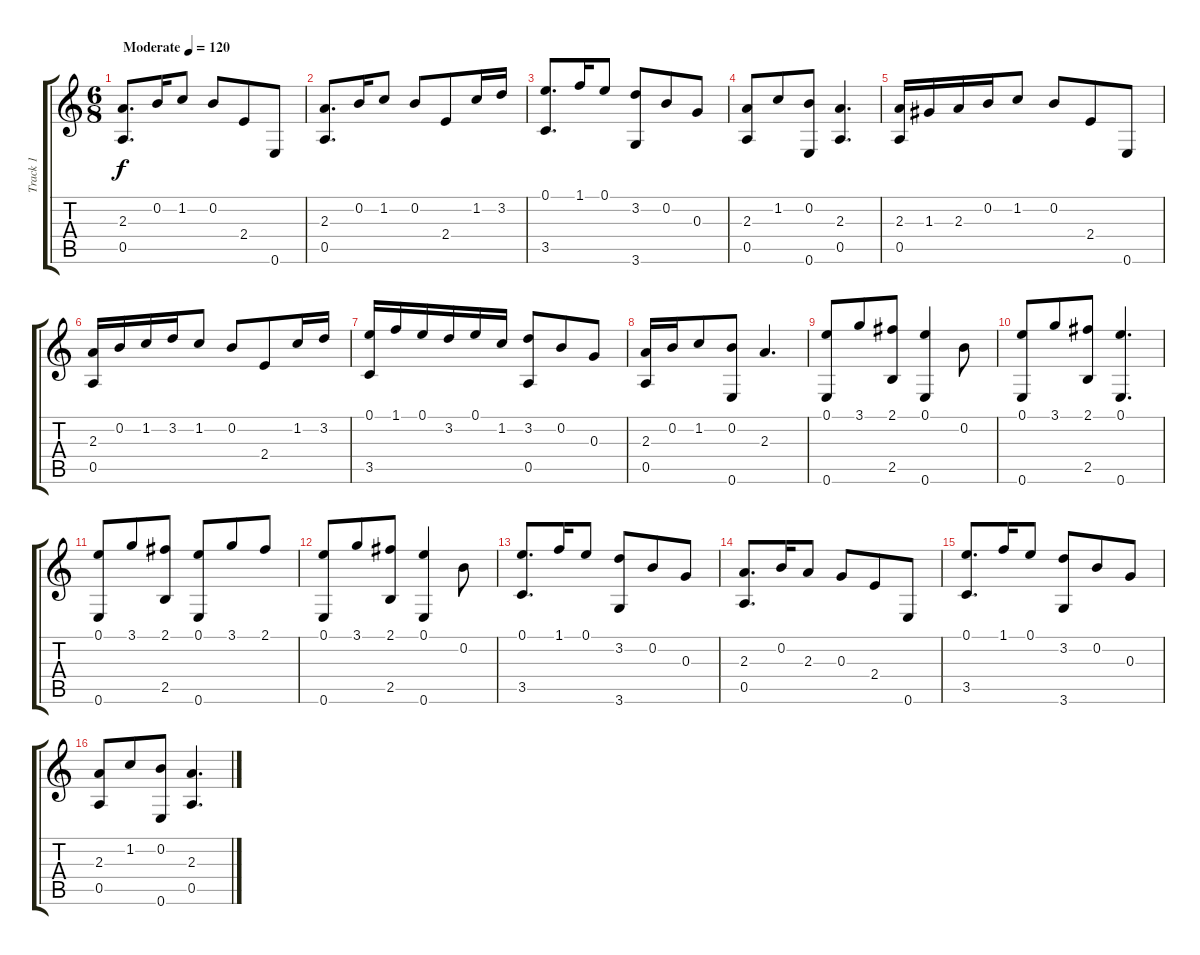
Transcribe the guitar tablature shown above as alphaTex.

\track ("Track 1" "Track 1") {instrument acousticguitarnylon}
\staff {score tabs}
\tuning (E4 B3 G3 D3 A2 E2) {hide}
\ts (6 8)
\tempo (120 "Moderate")
\clef g2
\ks c
(2.3 0.5).8{d dy f instrument acousticguitarnylon} 0.2.16 1.2.8 0.2.8 2.4.8 0.6.8 |
(2.3 0.5).8{d} 0.2.16 1.2.8 0.2.8 2.4.8 1.2.16 3.2.16 |
(0.1 3.5).8{d} 1.1.16 0.1.8 (3.2 3.6).8 0.2.8 0.3.8 |
(2.3 0.5).8 1.2.8 (0.2 0.6).8 (2.3 0.5).4{d} |
(2.3 0.5).16 1.3.16 2.3.16 0.2.16 1.2.8 0.2.8 2.4.8 0.6.8 |
(2.3 0.5).16 0.2.16 1.2.16 3.2.16 1.2.8 0.2.8 2.4.8 1.2.16 3.2.16 |
(0.1 3.5).16 1.1.16 0.1.16 3.2.16 0.1.16 1.2.16 (3.2 0.5).8 0.2.8 0.3.8 |
(2.3 0.5).16 0.2.16 1.2.8 (0.2 0.6).8 2.3.4{d} |
(0.1 0.6).8 3.1.8 (2.1 2.5).8 (0.1 0.6).4 0.2.8 |
(0.1 0.6).8 3.1.8 (2.1 2.5).8 (0.1 0.6).4{d} |
(0.1 0.6).8 3.1.8 (2.1 2.5).8 (0.1 0.6).8 3.1.8 2.1.8 |
(0.1 0.6).8 3.1.8 (2.1 2.5).8 (0.1 0.6).4 0.2.8 |
(0.1 3.5).8{d} 1.1.16 0.1.8 (3.2 3.6).8 0.2.8 0.3.8 |
(2.3 0.5).8{d} 0.2.16 2.3.8 0.3.8 2.4.8 0.6.8 |
(0.1 3.5).8{d} 1.1.16 0.1.8 (3.2 3.6).8 0.2.8 0.3.8 |
(2.3 0.5).8 1.2.8 (0.2 0.6).8 (2.3 0.5).4{d}
